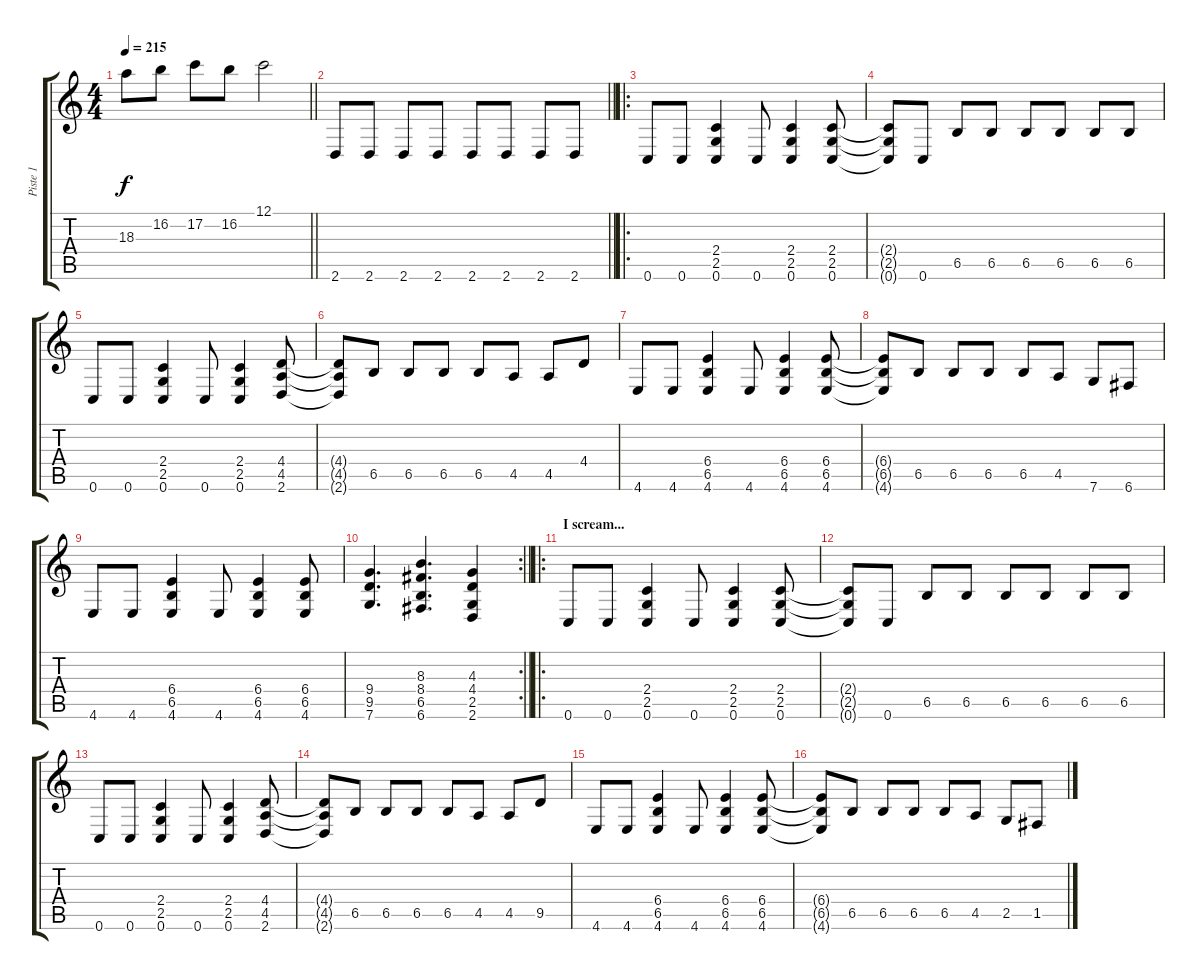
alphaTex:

\track ("Piste 1" "Piste 1") {instrument distortionguitar}
\staff {score tabs}
\tuning (C4 G3 Eb3 Bb2 F2 C2) {hide}
\ts (4 4)
\tempo 215
\clef g2
\barLineRight lightlight
\ks c
18.3.8{dy f} 16.2.8 17.2.8 16.2.8 12.1.2 |
\barLineRight lightlight
2.6.8 2.6.8 2.6.8 2.6.8 2.6.8 2.6.8 2.6.8 2.6.8 |
\ro
\section ("" "")
0.6.8 0.6.8 (2.4 2.5 0.6).4 0.6.8 (2.4 2.5 0.6).4 (2.4 2.5 0.6).8 |
(2.4{t} 2.5{t} 0.6{t}).8 0.6.8 6.5.8 6.5.8 6.5.8 6.5.8 6.5.8 6.5.8 |
0.6.8 0.6.8 (2.4 2.5 0.6).4 0.6.8 (2.4 2.5 0.6).4 (4.4 4.5 2.6).8 |
(4.4{t} 4.5{t} 2.6{t}).8 6.5.8 6.5.8 6.5.8 6.5.8 4.5.8 4.5.8 4.4.8 |
4.6.8 4.6.8 (6.4 6.5 4.6).4 4.6.8 (6.4 6.5 4.6).4 (6.4 6.5 4.6).8 |
(6.4{t} 6.5{t} 4.6{t}).8 6.5.8 6.5.8 6.5.8 6.5.8 4.5.8 7.6.8 6.6.8 |
4.6.8 4.6.8 (6.4 6.5 4.6).4 4.6.8 (6.4 6.5 4.6).4 (6.4 6.5 4.6).8 |
\rc 2
\barLineRight lightlight
(9.4 9.5 7.6).4{d} (8.3 8.4 6.5 6.6).4{d} (4.3 4.4 2.5 2.6).4 |
\ro
\section ("" "I scream...")
0.6.8 0.6.8 (2.4 2.5 0.6).4 0.6.8 (2.4 2.5 0.6).4 (2.4 2.5 0.6).8 |
(2.4{t} 2.5{t} 0.6{t}).8 0.6.8 6.5.8 6.5.8 6.5.8 6.5.8 6.5.8 6.5.8 |
0.6.8 0.6.8 (2.4 2.5 0.6).4 0.6.8 (2.4 2.5 0.6).4 (4.4 4.5 2.6).8 |
(4.4{t} 4.5{t} 2.6{t}).8 6.5.8 6.5.8 6.5.8 6.5.8 4.5.8 4.5.8 9.5.8 |
4.6.8 4.6.8 (6.4 6.5 4.6).4 4.6.8 (6.4 6.5 4.6).4 (6.4 6.5 4.6).8 |
(6.4{t} 6.5{t} 4.6{t}).8 6.5.8 6.5.8 6.5.8 6.5.8 4.5.8 2.5.8 1.5.8
